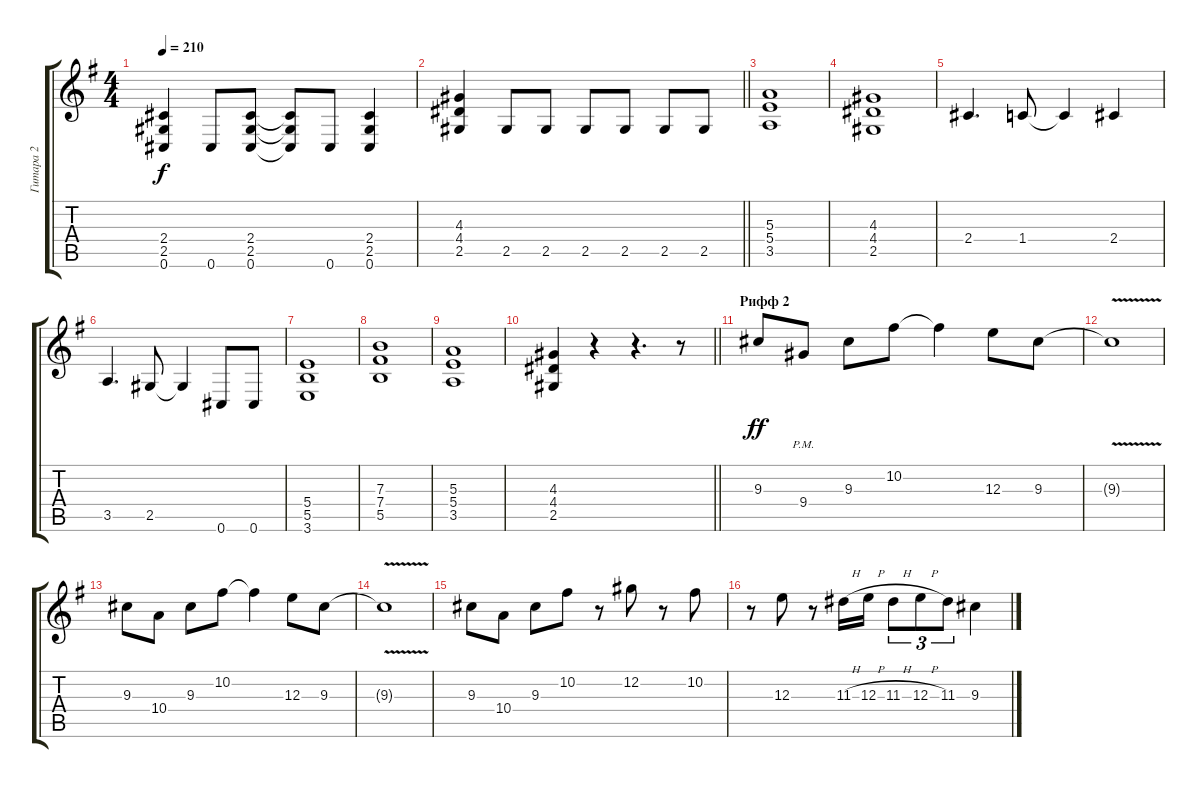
\track ("Гитара 2" "Гитара 2") {instrument distortionguitar}
\staff {score tabs}
\tuning (Db4 Ab3 E3 B2 Gb2 Db2) {hide}
\ts (4 4)
\tempo 210
\clef g2
\ks g
(2.4 2.5 0.6).4{dy f} 0.6.8 (2.4 2.5 0.6).8 (2.4{t} 2.5{t} 0.6{t}).8 0.6.8 (2.4 2.5 0.6).4 |
\barLineRight lightlight
(4.3 4.4 2.5).4 2.5.8 2.5.8 2.5.8 2.5.8 2.5.8 2.5.8 |
(5.3 5.4 3.5).1 |
(4.3 4.4 2.5).1 |
2.4.4{d} 1.4.8 1.4{t}.4 2.4.4 |
3.5.4{d} 2.5.8 2.5{t}.4 0.6.8 0.6.8 |
(5.4 5.5 3.6).1 |
(7.3 7.4 5.5).1 |
(5.3 5.4 3.5).1 |
\barLineRight lightlight
(4.3 4.4 2.5).4 r.4 r.4{d} r.8 |
\section ("" "Рифф 2")
9.3.8{dy ff} 9.4{pm}.8 9.3.8 10.2.8 10.2{t}.4 12.3.8 9.3.8 |
9.3{v t}.1 |
9.3.8 10.4.8 9.3.8 10.2.8 10.2{t}.4 12.3.8 9.3.8 |
9.3{v t}.1 |
9.3.8 10.4.8 9.3.8 10.2.8 r.8 12.2.8 r.8 10.2.8 |
r.8 12.3.8 r.8 11.3{h}.16 12.3{h}.16 11.3{h}.8{tu (3 2)} 12.3{h}.8{tu (3 2)} 11.3.8{tu (3 2)} 9.3.4
